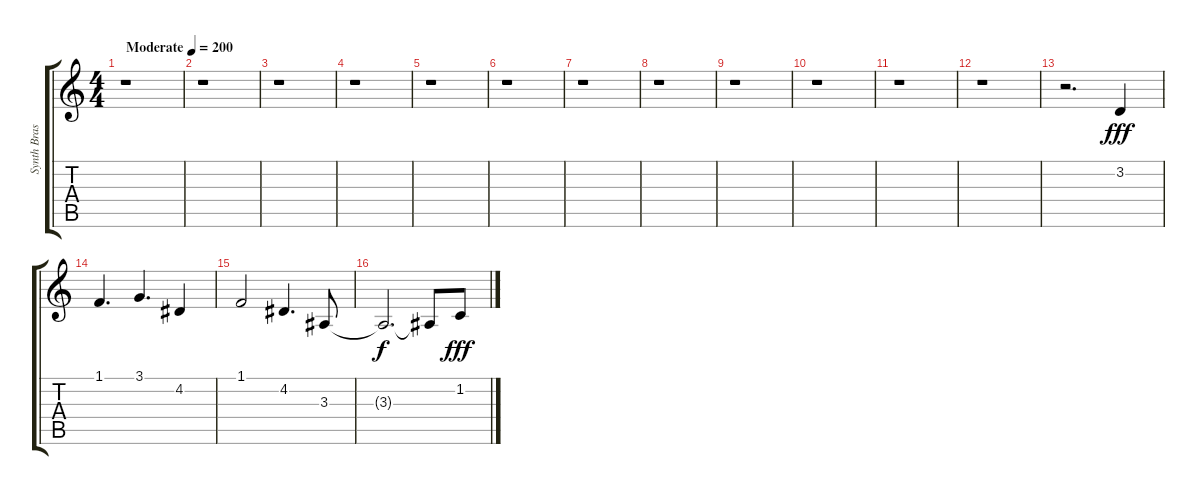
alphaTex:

\track ("Synth Brass 2" "Synth Bras") {instrument synthbrass2}
\staff {score tabs}
\tuning (E4 B3 G3 D3 A2 E2) {hide}
\ts (4 4)
\tempo (200 "Moderate")
\clef g2
\ks c
r.1{dy fff instrument synthbrass2} |
r.1 |
r.1 |
r.1 |
r.1 |
r.1 |
r.1 |
r.1 |
r.1 |
r.1 |
r.1 |
r.1 |
r.2{d} 3.2.4 |
1.1.4{d} 3.1.4{d} 4.2.4 |
1.1.2 4.2.4{d} 3.3.8 |
3.3{t}.2{d dy f} 3.3{t}.8 1.2.8{dy fff}
